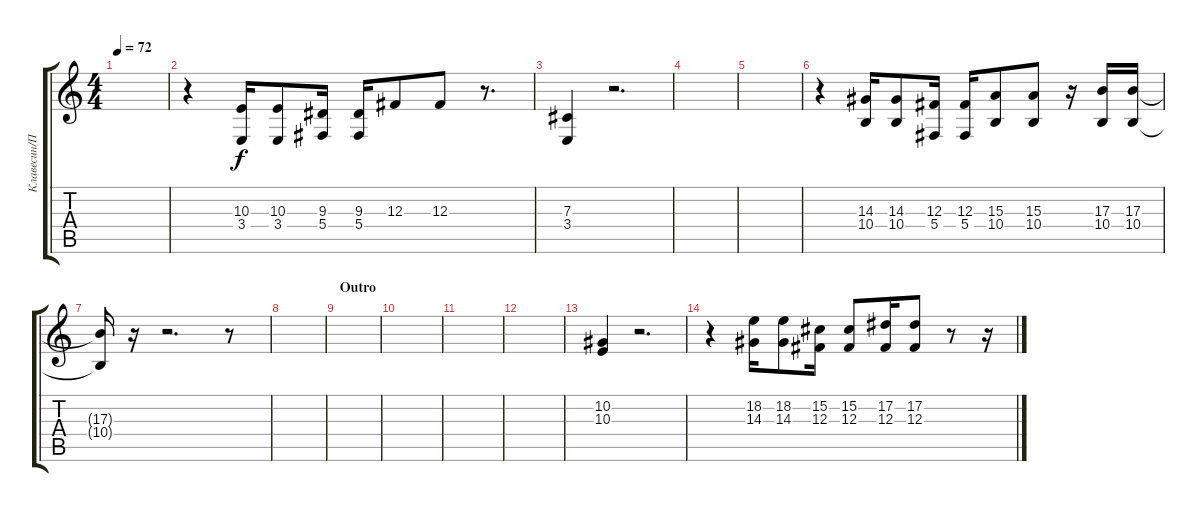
\track ("Клавесин/Пианино" "Клавесин/П") {instrument pad8sweep}
\staff {score tabs}
\tuning (Eb4 Bb3 Gb3 Db3 Ab2 Eb2) {hide}
\ts (4 4)
\section ("" "")
\tempo 72
\clef g2
\ks c
|
r.4{volume 8 balance 8} (10.3 3.4).16 (10.3 3.4).8 (9.3 5.4).16 (9.3 5.4).16 12.3.8 12.3.8 r.8{d} |
(7.3 3.4).4 r.2{d} |
|
|
r.4 (14.3 10.4).16 (14.3 10.4).8 (12.3 5.4).16 (12.3 5.4).16 (15.3 10.4).8 (15.3 10.4).8 r.16 (17.3 10.4).16 (17.3 10.4).16 |
(17.3{t} 10.4{t}).16 r.16 r.2{d} r.8 |
|
\section ("" "Outro")
|
|
|
|
(10.2 10.3).4 r.2{d} |
r.4 (18.2 14.3).16 (18.2 14.3).8 (15.2 12.3).16 (15.2 12.3).8 (17.2 12.3).16 (17.2 12.3).8 r.8 r.16
